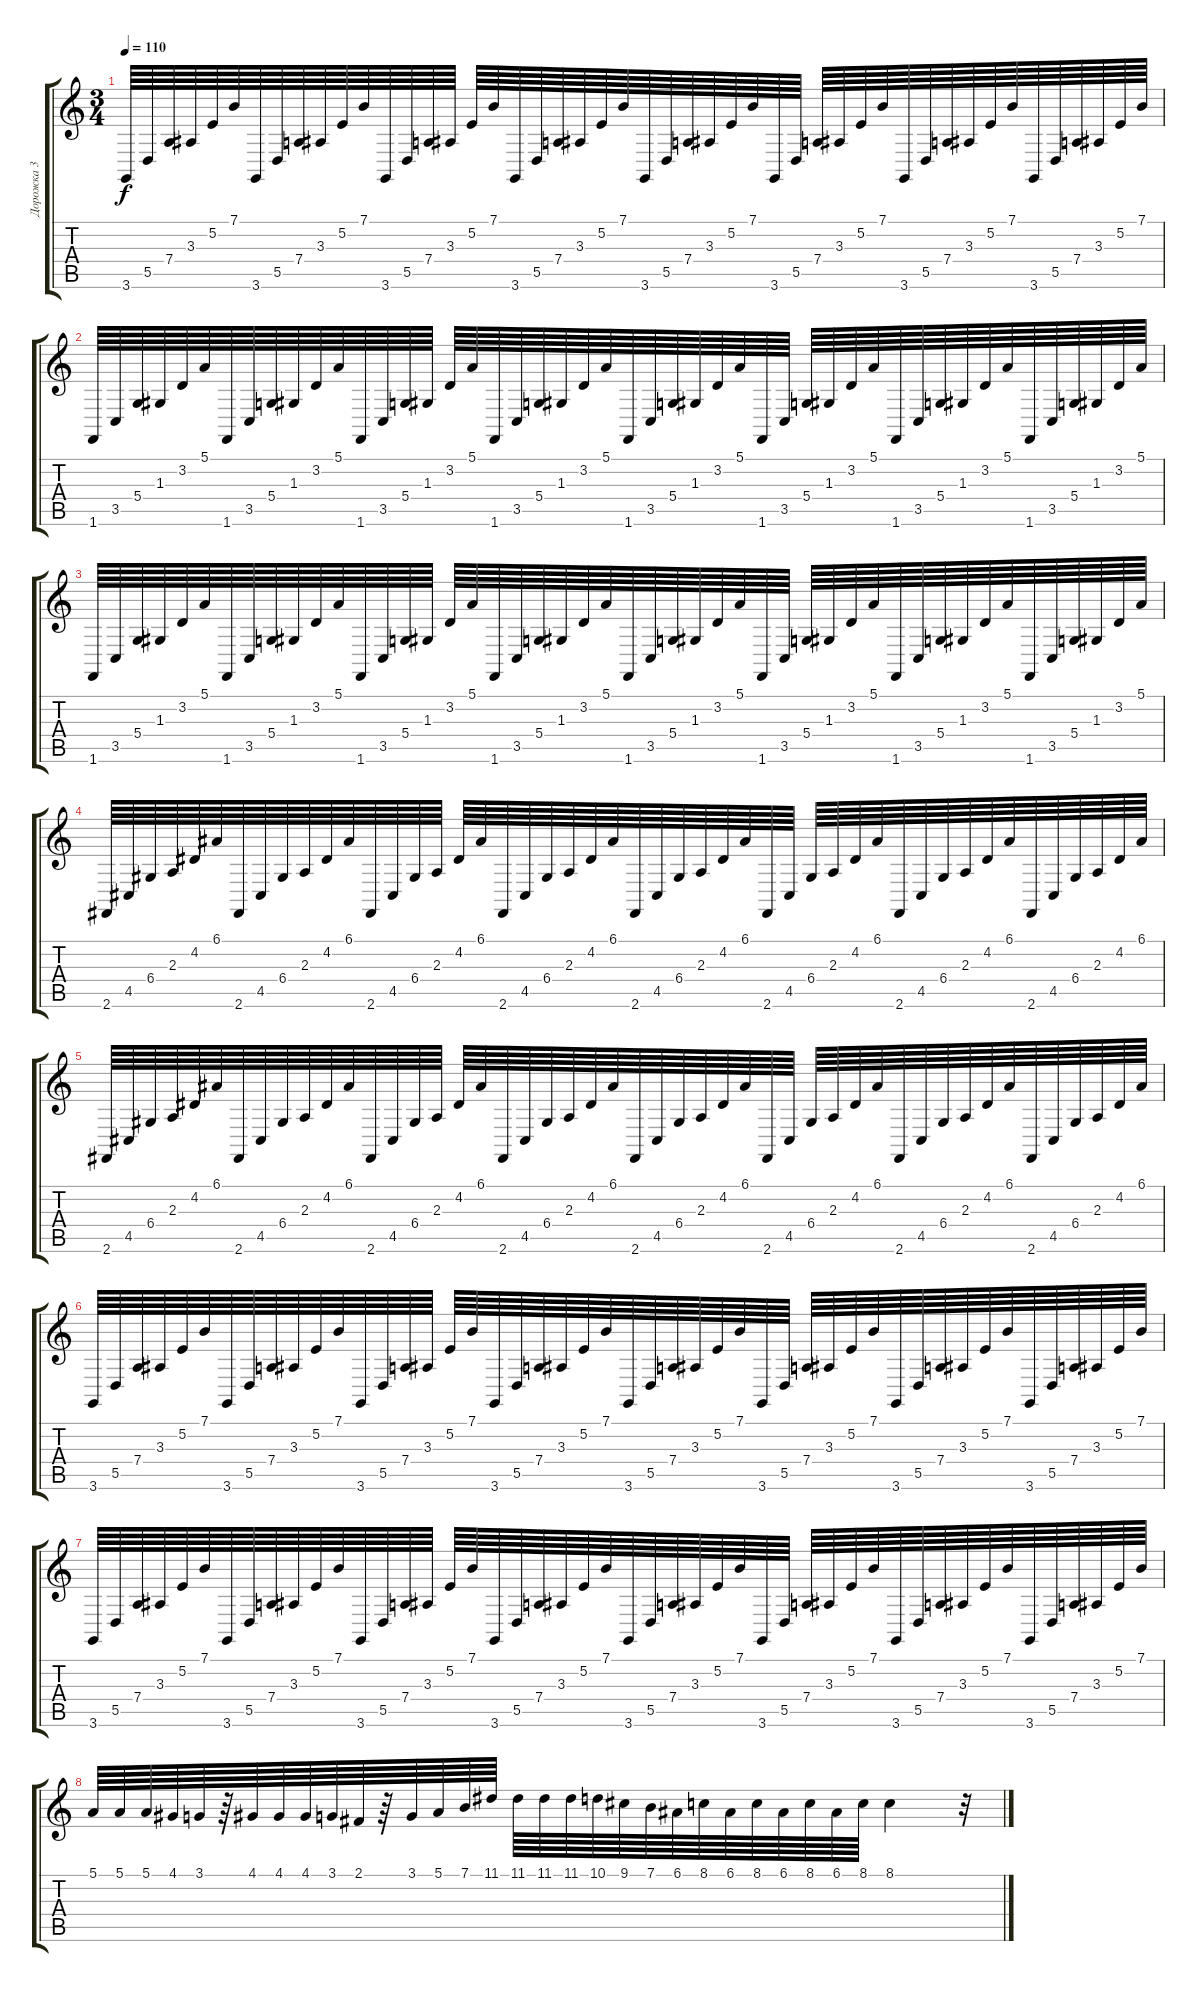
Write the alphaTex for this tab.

\track ("Дорожка 3" "Дорожка 3") {instrument brightacousticpiano}
\staff {score tabs}
\tuning (E4 B3 G3 D3 A2 E2) {hide}
\ts (3 4)
\tempo 110
\clef g2
\ks c
3.6.64{dy f} 5.5.64 7.4.64 3.3.64 5.2.64 7.1.64 3.6.64 5.5.64 7.4.64 3.3.64 5.2.64 7.1.64 3.6.64 5.5.64 7.4.64 3.3.64 5.2.64 7.1.64 3.6.64 5.5.64 7.4.64 3.3.64 5.2.64 7.1.64 3.6.64 5.5.64 7.4.64 3.3.64 5.2.64 7.1.64 3.6.64 5.5.64 7.4.64 3.3.64 5.2.64 7.1.64 3.6.64 5.5.64 7.4.64 3.3.64 5.2.64 7.1.64 3.6.64 5.5.64 7.4.64 3.3.64 5.2.64 7.1.64 |
1.6.64 3.5.64 5.4.64 1.3.64 3.2.64 5.1.64 1.6.64 3.5.64 5.4.64 1.3.64 3.2.64 5.1.64 1.6.64 3.5.64 5.4.64 1.3.64 3.2.64 5.1.64 1.6.64 3.5.64 5.4.64 1.3.64 3.2.64 5.1.64 1.6.64 3.5.64 5.4.64 1.3.64 3.2.64 5.1.64 1.6.64 3.5.64 5.4.64 1.3.64 3.2.64 5.1.64 1.6.64 3.5.64 5.4.64 1.3.64 3.2.64 5.1.64 1.6.64 3.5.64 5.4.64 1.3.64 3.2.64 5.1.64 |
1.6.64 3.5.64 5.4.64 1.3.64 3.2.64 5.1.64 1.6.64 3.5.64 5.4.64 1.3.64 3.2.64 5.1.64 1.6.64 3.5.64 5.4.64 1.3.64 3.2.64 5.1.64 1.6.64 3.5.64 5.4.64 1.3.64 3.2.64 5.1.64 1.6.64 3.5.64 5.4.64 1.3.64 3.2.64 5.1.64 1.6.64 3.5.64 5.4.64 1.3.64 3.2.64 5.1.64 1.6.64 3.5.64 5.4.64 1.3.64 3.2.64 5.1.64 1.6.64 3.5.64 5.4.64 1.3.64 3.2.64 5.1.64 |
2.6.64 4.5.64 6.4.64 2.3.64 4.2.64 6.1.64 2.6.64 4.5.64 6.4.64 2.3.64 4.2.64 6.1.64 2.6.64 4.5.64 6.4.64 2.3.64 4.2.64 6.1.64 2.6.64 4.5.64 6.4.64 2.3.64 4.2.64 6.1.64 2.6.64 4.5.64 6.4.64 2.3.64 4.2.64 6.1.64 2.6.64 4.5.64 6.4.64 2.3.64 4.2.64 6.1.64 2.6.64 4.5.64 6.4.64 2.3.64 4.2.64 6.1.64 2.6.64 4.5.64 6.4.64 2.3.64 4.2.64 6.1.64 |
2.6.64 4.5.64 6.4.64 2.3.64 4.2.64 6.1.64 2.6.64 4.5.64 6.4.64 2.3.64 4.2.64 6.1.64 2.6.64 4.5.64 6.4.64 2.3.64 4.2.64 6.1.64 2.6.64 4.5.64 6.4.64 2.3.64 4.2.64 6.1.64 2.6.64 4.5.64 6.4.64 2.3.64 4.2.64 6.1.64 2.6.64 4.5.64 6.4.64 2.3.64 4.2.64 6.1.64 2.6.64 4.5.64 6.4.64 2.3.64 4.2.64 6.1.64 2.6.64 4.5.64 6.4.64 2.3.64 4.2.64 6.1.64 |
3.6.64 5.5.64 7.4.64 3.3.64 5.2.64 7.1.64 3.6.64 5.5.64 7.4.64 3.3.64 5.2.64 7.1.64 3.6.64 5.5.64 7.4.64 3.3.64 5.2.64 7.1.64 3.6.64 5.5.64 7.4.64 3.3.64 5.2.64 7.1.64 3.6.64 5.5.64 7.4.64 3.3.64 5.2.64 7.1.64 3.6.64 5.5.64 7.4.64 3.3.64 5.2.64 7.1.64 3.6.64 5.5.64 7.4.64 3.3.64 5.2.64 7.1.64 3.6.64 5.5.64 7.4.64 3.3.64 5.2.64 7.1.64 |
3.6.64 5.5.64 7.4.64 3.3.64 5.2.64 7.1.64 3.6.64 5.5.64 7.4.64 3.3.64 5.2.64 7.1.64 3.6.64 5.5.64 7.4.64 3.3.64 5.2.64 7.1.64 3.6.64 5.5.64 7.4.64 3.3.64 5.2.64 7.1.64 3.6.64 5.5.64 7.4.64 3.3.64 5.2.64 7.1.64 3.6.64 5.5.64 7.4.64 3.3.64 5.2.64 7.1.64 3.6.64 5.5.64 7.4.64 3.3.64 5.2.64 7.1.64 3.6.64 5.5.64 7.4.64 3.3.64 5.2.64 7.1.64 |
5.1.64 5.1.64 5.1.64 4.1.64 3.1.64 r.64 4.1.64 4.1.64 4.1.64 3.1.64 2.1.64 r.64 3.1.64 5.1.64 7.1.64 11.1.64 11.1.64 11.1.64 11.1.64 10.1.64 9.1.64 7.1.64 6.1.64 8.1.64 6.1.64 8.1.64 6.1.64 8.1.64 6.1.64 8.1.64 8.1.4 r.32
